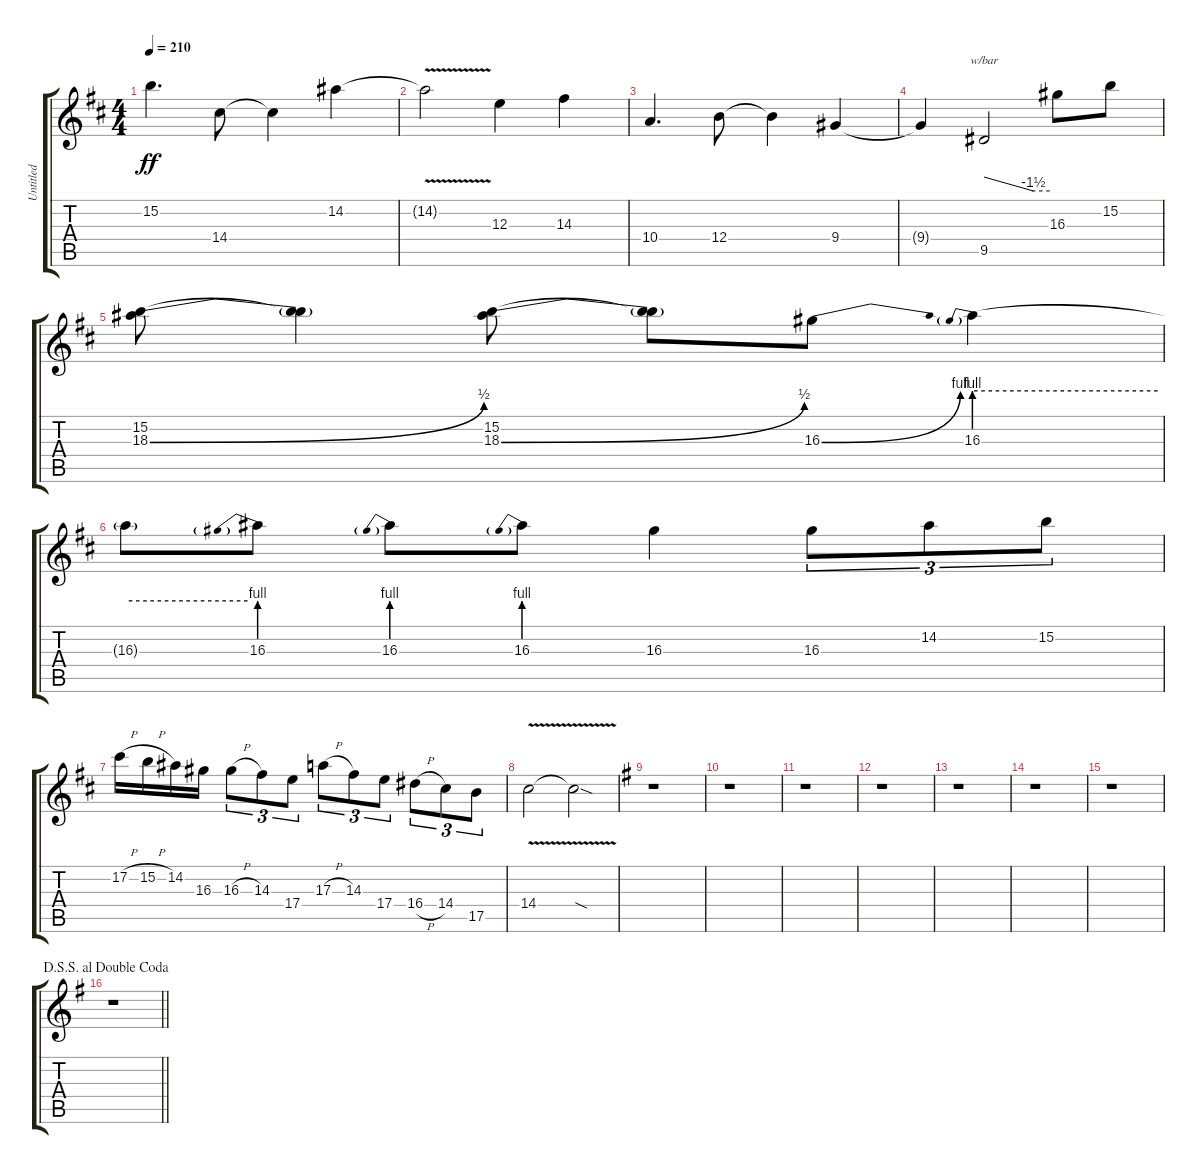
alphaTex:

\track ("Untitled" "Untitled") {instrument distortionguitar}
\staff {score tabs}
\tuning (Db4 Ab3 E3 B2 Gb2 Db2) {hide}
\ts (4 4)
\tempo 210
\clef g2
\ks d
15.2.4{d dy ff} 14.4.8 14.4{t}.4 14.2.4 |
14.2{v t}.2 12.3.4 14.3.4 |
10.4.4{d} 12.4.8 12.4{t}.4 9.4.4 |
9.4{t}.4 9.5.2{tbe (custom default 0 0 45 -6 60 -6)} 16.3.8 15.2.8 |
(15.2 18.3{be (bend 0 0 60 2)}).8 (15.2{t} 18.3{t}).4 (15.2 18.3{be (bend 0 0 60 2)}).8 (15.2{t} 18.3{t}).8 16.3{be (bend 0 0 60 4)}.8 16.3{be (prebend 0 4 60 4)}.4 |
16.3{be (hold 0 4 60 4) t}.8 16.3{be (prebend 0 4 60 4)}.8 16.3{be (prebend 0 4 60 4)}.8 16.3{be (prebend 0 4 60 4)}.8 16.3.4 16.3.8{tu (3 2)} 14.2.8{tu (3 2)} 15.2.8{tu (3 2)} |
17.2{h}.16 15.2{h}.16 14.2.16 16.3.16 16.3{h}.8{tu (3 2)} 14.3.8{tu (3 2)} 17.4.8{tu (3 2)} 17.3{h}.8{tu (3 2)} 14.3.8{tu (3 2)} 17.4.8{tu (3 2)} 16.4{h}.8{tu (3 2)} 14.4.8{tu (3 2)} 17.5.8{tu (3 2)} |
14.4{v}.2 14.4{sod t}.2 |
\ks g
r.1 |
r.1 |
r.1 |
r.1 |
r.1 |
r.1 |
r.1 |
\jump dalsegnosegnoaldoublecoda
\barLineRight lightlight
r.1
